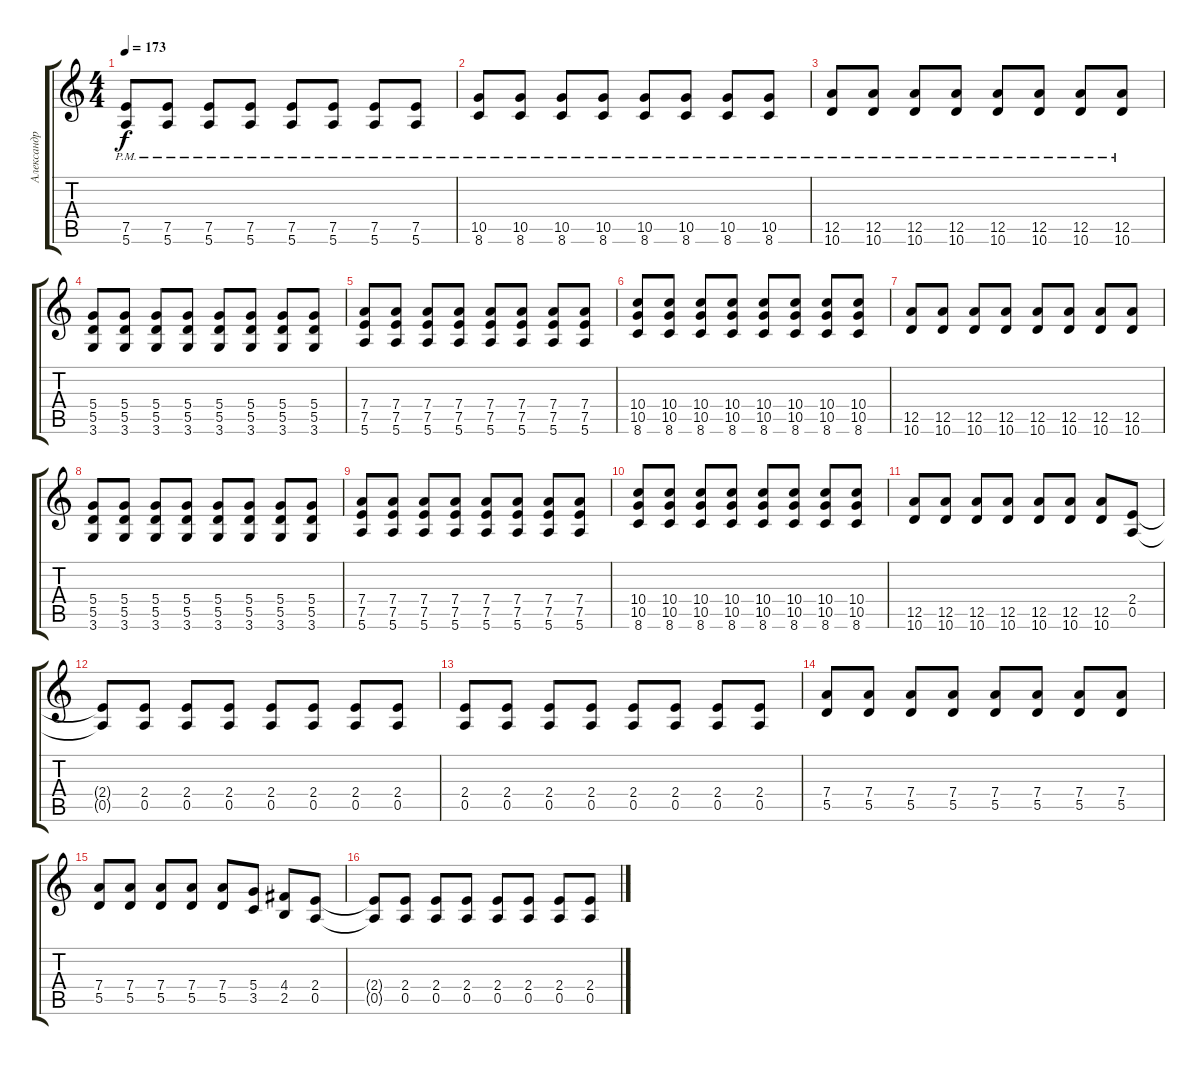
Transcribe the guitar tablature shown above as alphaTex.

\track ("Александр Голанд" "Александр ") {instrument distortionguitar}
\staff {score tabs}
\tuning (E4 B3 G3 D3 A2 E2) {hide}
\ts (4 4)
\tempo 173
\clef g2
\ks c
(7.5{pm} 5.6{pm}).8{dy f} (7.5{pm} 5.6{pm}).8 (7.5{pm} 5.6{pm}).8 (7.5{pm} 5.6{pm}).8 (7.5{pm} 5.6{pm}).8 (7.5{pm} 5.6{pm}).8 (7.5{pm} 5.6{pm}).8 (7.5{pm} 5.6{pm}).8 |
(10.5{pm} 8.6{pm}).8 (10.5{pm} 8.6{pm}).8 (10.5{pm} 8.6{pm}).8 (10.5{pm} 8.6{pm}).8 (10.5{pm} 8.6{pm}).8 (10.5{pm} 8.6{pm}).8 (10.5{pm} 8.6{pm}).8 (10.5{pm} 8.6{pm}).8 |
(12.5{pm} 10.6{pm}).8 (12.5{pm} 10.6{pm}).8 (12.5{pm} 10.6{pm}).8 (12.5{pm} 10.6{pm}).8 (12.5{pm} 10.6{pm}).8 (12.5{pm} 10.6{pm}).8 (12.5{pm} 10.6{pm}).8 (12.5{pm} 10.6{pm}).8 |
(5.4 5.5 3.6).8 (5.4 5.5 3.6).8 (5.4 5.5 3.6).8 (5.4 5.5 3.6).8 (5.4 5.5 3.6).8 (5.4 5.5 3.6).8 (5.4 5.5 3.6).8 (5.4 5.5 3.6).8 |
(7.4 7.5 5.6).8 (7.4 7.5 5.6).8 (7.4 7.5 5.6).8 (7.4 7.5 5.6).8 (7.4 7.5 5.6).8 (7.4 7.5 5.6).8 (7.4 7.5 5.6).8 (7.4 7.5 5.6).8 |
(10.4 10.5 8.6).8 (10.4 10.5 8.6).8 (10.4 10.5 8.6).8 (10.4 10.5 8.6).8 (10.4 10.5 8.6).8 (10.4 10.5 8.6).8 (10.4 10.5 8.6).8 (10.4 10.5 8.6).8 |
(12.5 10.6).8 (12.5 10.6).8 (12.5 10.6).8 (12.5 10.6).8 (12.5 10.6).8 (12.5 10.6).8 (12.5 10.6).8 (12.5 10.6).8 |
(5.4 5.5 3.6).8 (5.4 5.5 3.6).8 (5.4 5.5 3.6).8 (5.4 5.5 3.6).8 (5.4 5.5 3.6).8 (5.4 5.5 3.6).8 (5.4 5.5 3.6).8 (5.4 5.5 3.6).8 |
(7.4 7.5 5.6).8 (7.4 7.5 5.6).8 (7.4 7.5 5.6).8 (7.4 7.5 5.6).8 (7.4 7.5 5.6).8 (7.4 7.5 5.6).8 (7.4 7.5 5.6).8 (7.4 7.5 5.6).8 |
(10.4 10.5 8.6).8 (10.4 10.5 8.6).8 (10.4 10.5 8.6).8 (10.4 10.5 8.6).8 (10.4 10.5 8.6).8 (10.4 10.5 8.6).8 (10.4 10.5 8.6).8 (10.4 10.5 8.6).8 |
(12.5 10.6).8 (12.5 10.6).8 (12.5 10.6).8 (12.5 10.6).8 (12.5 10.6).8 (12.5 10.6).8 (12.5 10.6).8 (2.4 0.5).8 |
(2.4{t} 0.5{t}).8 (2.4 0.5).8 (2.4 0.5).8 (2.4 0.5).8 (2.4 0.5).8 (2.4 0.5).8 (2.4 0.5).8 (2.4 0.5).8 |
(2.4 0.5).8 (2.4 0.5).8 (2.4 0.5).8 (2.4 0.5).8 (2.4 0.5).8 (2.4 0.5).8 (2.4 0.5).8 (2.4 0.5).8 |
(7.4 5.5).8 (7.4 5.5).8 (7.4 5.5).8 (7.4 5.5).8 (7.4 5.5).8 (7.4 5.5).8 (7.4 5.5).8 (7.4 5.5).8 |
(7.4 5.5).8 (7.4 5.5).8 (7.4 5.5).8 (7.4 5.5).8 (7.4 5.5).8 (5.4 3.5).8 (4.4 2.5).8 (2.4 0.5).8 |
(2.4{t} 0.5{t}).8 (2.4 0.5).8 (2.4 0.5).8 (2.4 0.5).8 (2.4 0.5).8 (2.4 0.5).8 (2.4 0.5).8 (2.4 0.5).8
